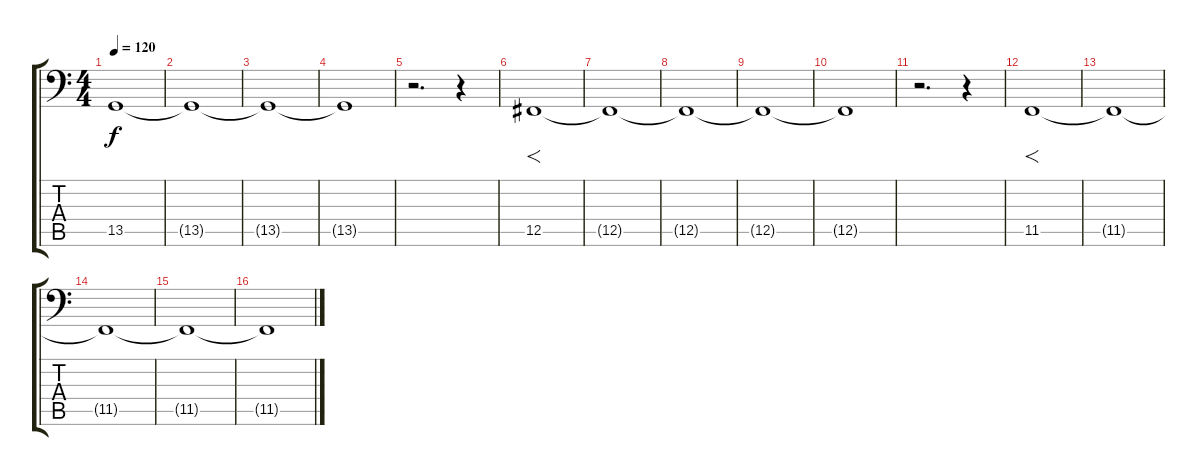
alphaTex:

\track "" {instrument choiraahs}
\staff {score tabs}
\tuning (Db3 Ab2 E2 B1 Gb1 Db1) {hide}
\ts (4 4)
\tempo 120
\clef f4
\ks c
13.5{t}.1{dy f} |
13.5{t}.1{volume 0} |
13.5{t}.1 |
13.5{t}.1 |
r.2{d} r.4{volume 6} |
12.5.1{f} |
12.5{t}.1 |
12.5{t}.1{volume 0} |
12.5{t}.1 |
12.5{t}.1 |
r.2{d} r.4{volume 6} |
11.5.1{f} |
11.5{t}.1 |
11.5{t}.1{volume 0} |
11.5{t}.1 |
11.5{t}.1
